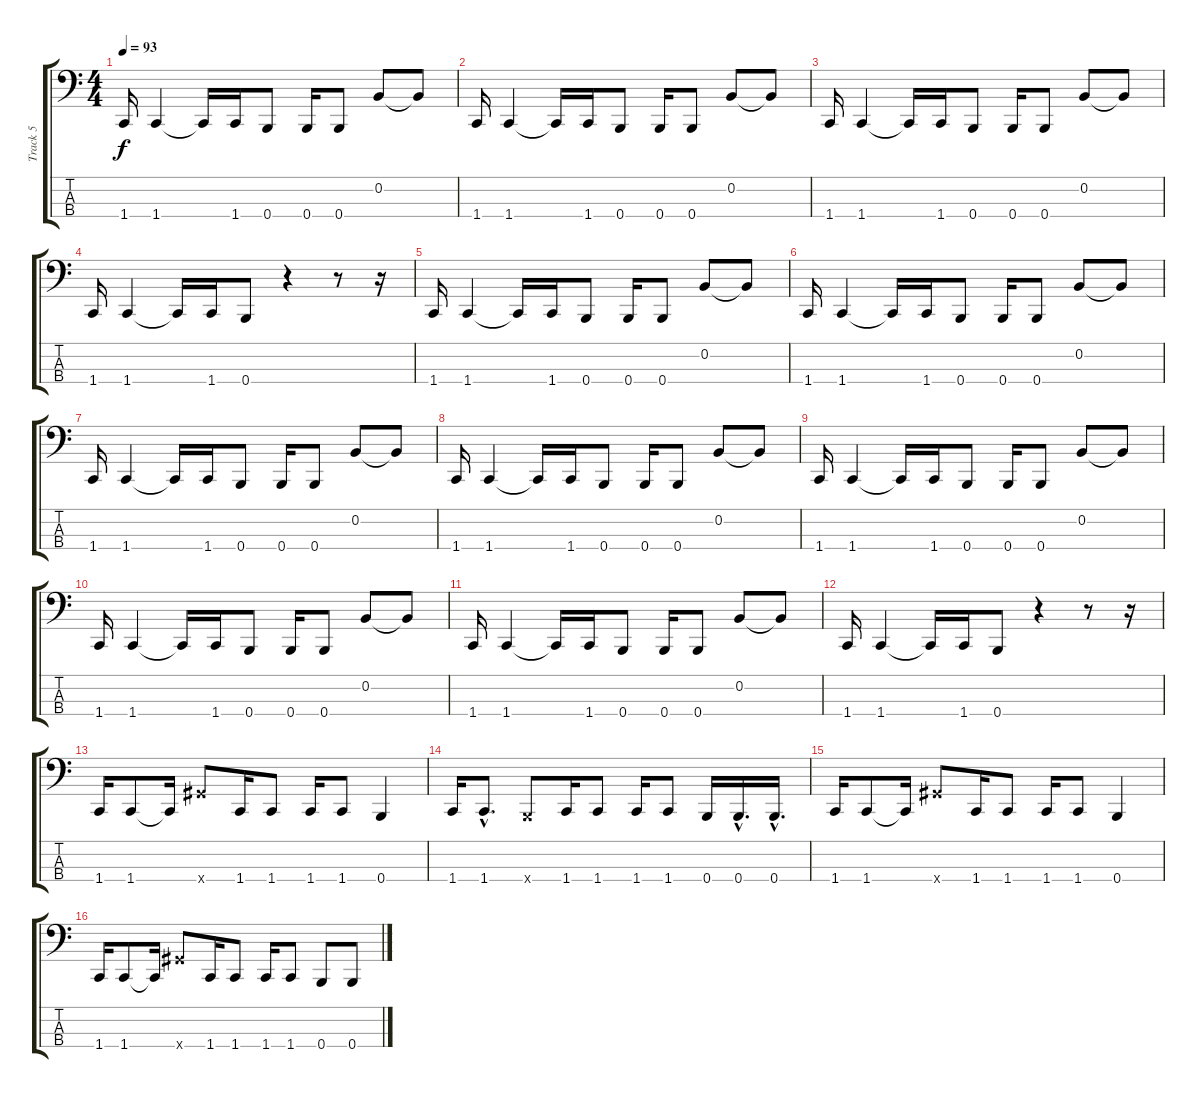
\track ("Track 5" "Track 5") {instrument electricbasspick}
\staff {score tabs}
\tuning (E2 B1 Gb1 B0) {hide}
\ts (4 4)
\tempo 93
\clef f4
\ks c
1.4.16{dy f balance 7} 1.4.4 1.4{t}.16 1.4.16 0.4.8 0.4.16 0.4.8 0.2.8 0.2{t}.8 |
1.4.16{balance 7} 1.4.4 1.4{t}.16 1.4.16 0.4.8 0.4.16 0.4.8 0.2.8 0.2{t}.8 |
1.4.16{balance 7} 1.4.4 1.4{t}.16 1.4.16 0.4.8 0.4.16 0.4.8 0.2.8 0.2{t}.8 |
1.4.16{balance 7} 1.4.4 1.4{t}.16 1.4.16 0.4.8 r.4 r.8 r.16 |
1.4.16{balance 7} 1.4.4 1.4{t}.16 1.4.16 0.4.8 0.4.16 0.4.8 0.2.8 0.2{t}.8 |
1.4.16{balance 7} 1.4.4 1.4{t}.16 1.4.16 0.4.8 0.4.16 0.4.8 0.2.8 0.2{t}.8 |
1.4.16{balance 7} 1.4.4 1.4{t}.16 1.4.16 0.4.8 0.4.16 0.4.8 0.2.8 0.2{t}.8 |
1.4.16{balance 7} 1.4.4 1.4{t}.16 1.4.16 0.4.8 0.4.16 0.4.8 0.2.8 0.2{t}.8 |
1.4.16{balance 7} 1.4.4 1.4{t}.16 1.4.16 0.4.8 0.4.16 0.4.8 0.2.8 0.2{t}.8 |
1.4.16{balance 7} 1.4.4 1.4{t}.16 1.4.16 0.4.8 0.4.16 0.4.8 0.2.8 0.2{t}.8 |
1.4.16{balance 7} 1.4.4 1.4{t}.16 1.4.16 0.4.8 0.4.16 0.4.8 0.2.8 0.2{t}.8 |
1.4.16{balance 7} 1.4.4 1.4{t}.16 1.4.16 0.4.8 r.4 r.8 r.16 |
1.4.16{balance 8} 1.4.8 1.4{t}.16 9.4{x}.8 1.4.16 1.4.8 1.4.16 1.4.8 0.4.4 |
1.4.16 1.4{hac}.8{d} 0.4{x}.8 1.4.16 1.4.8 1.4.16 1.4.8 0.4.16 0.4{hac}.16{d} 0.4{hac}.16{d} |
1.4.16{balance 8} 1.4.8 1.4{t}.16 9.4{x}.8 1.4.16 1.4.8 1.4.16 1.4.8 0.4.4 |
1.4.16 1.4.8 1.4{t}.16 9.4{x}.8 1.4.16 1.4.8 1.4.16 1.4.8 0.4.8 0.4.8
